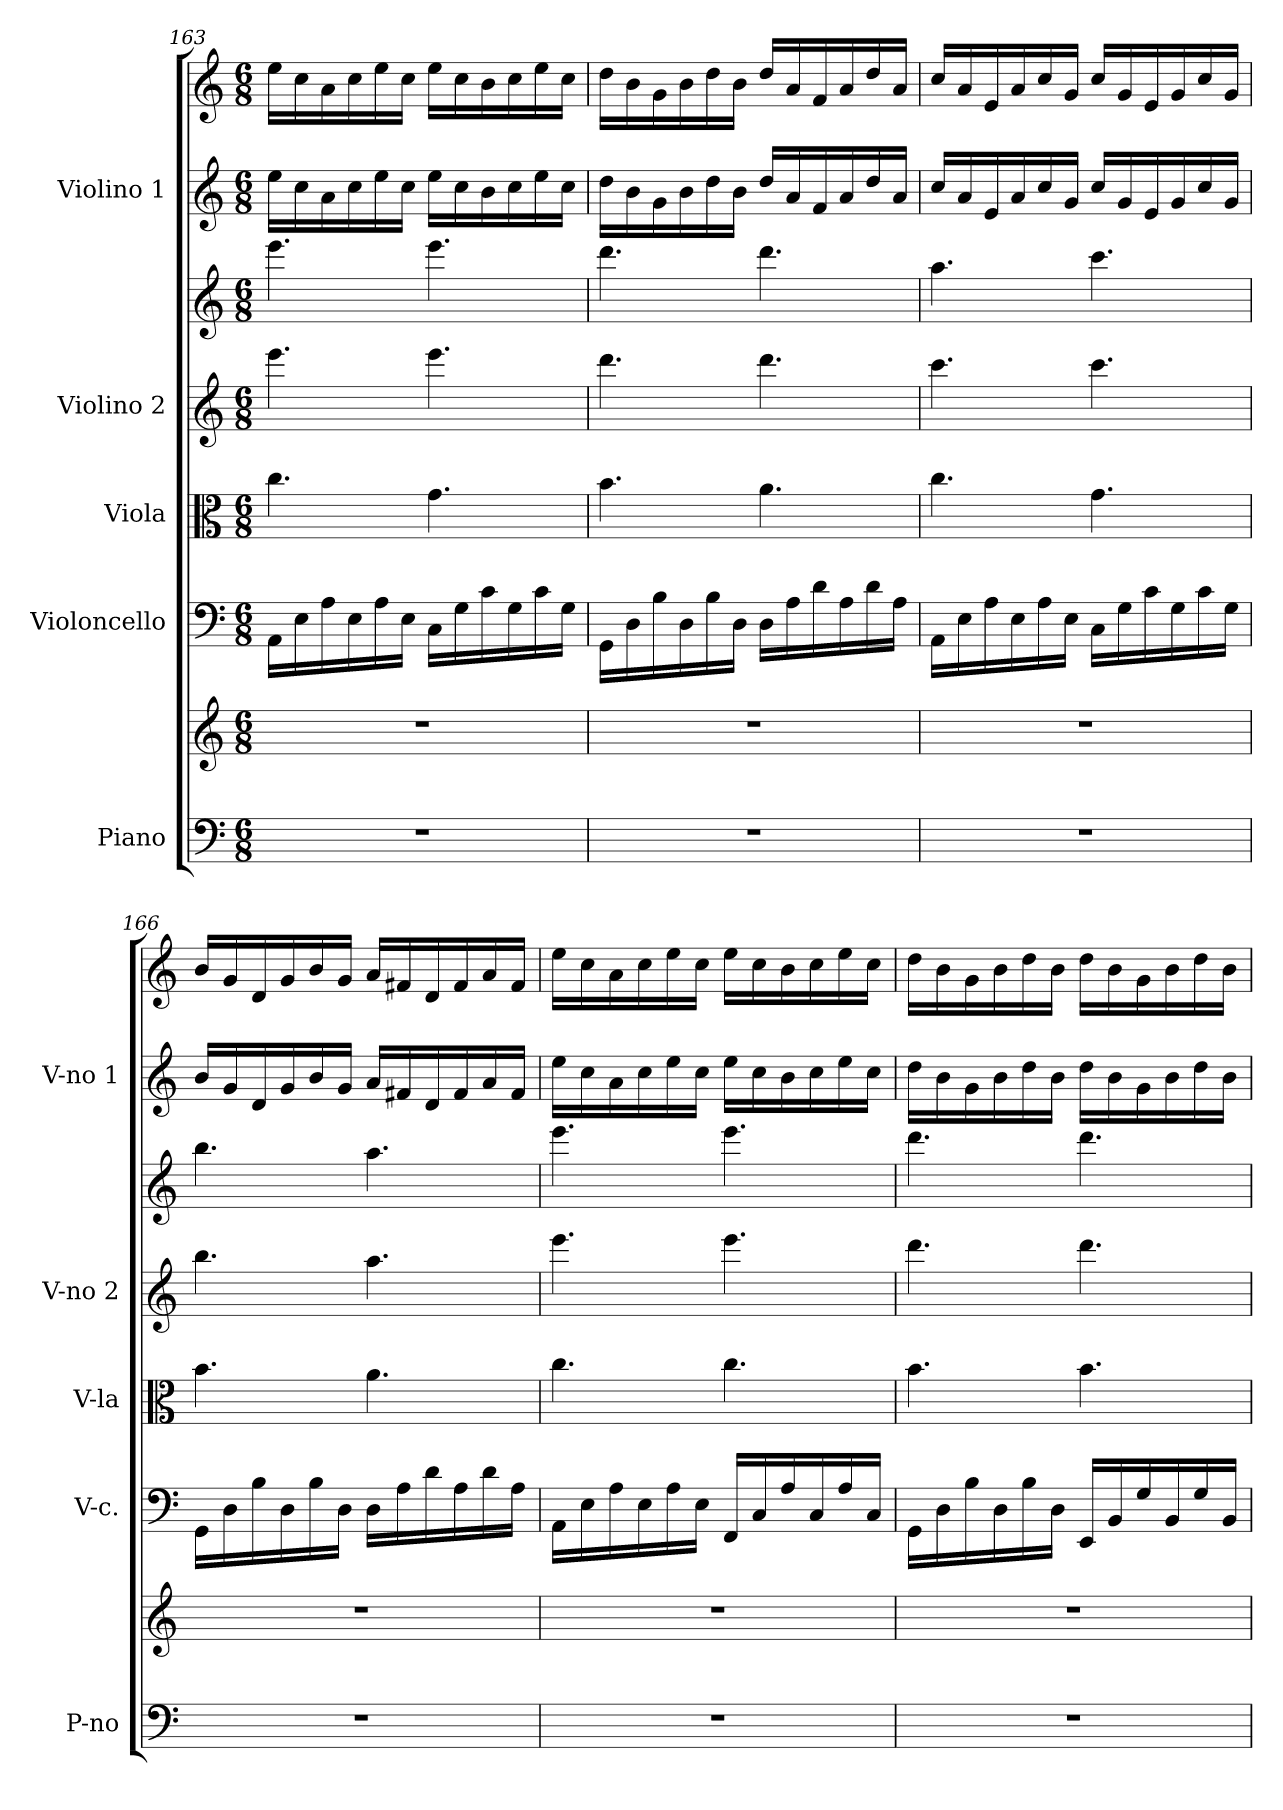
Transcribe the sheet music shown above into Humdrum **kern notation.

**kern	**kern	**kern	**kern	**kern	**kern	**kern	**kern
*part5	*part5	*part4	*part3	*part2	*part2	*part1	*part1
*staff8	*staff7	*staff6	*staff5	*staff4	*staff3	*staff2	*staff1
*I"Piano	*	*I"Violoncello	*I"Viola	*I"Violino 2	*	*I"Violino 1	*
*I'P-no	*	*I'V-c.	*I'V-la	*I'V-no 2	*	*I'V-no 1	*
*clefF4	*clefG2	*clefF4	*clefC3	*clefG2	*clefG2	*clefG2	*clefG2
*k[]	*k[]	*k[]	*k[]	*k[]	*k[]	*k[]	*k[]
*M6/8	*M6/8	*M6/8	*M6/8	*M6/8	*M6/8	*M6/8	*M6/8
=163	=163	=163	=163	=163	=163	=163	=163
2.r	2.r	16AA\LL	4.cc\	4.eee\	4.eee\	16ee\LL	16ee\LL
.	.	16E\	.	.	.	16cc\	16cc\
.	.	16A\	.	.	.	16a\	16a\
.	.	16E\	.	.	.	16cc\	16cc\
.	.	16A\	.	.	.	16ee\	16ee\
.	.	16E\JJ	.	.	.	16cc\JJ	16cc\JJ
.	.	16C\LL	4.g\	4.eee\	4.eee\	16ee\LL	16ee\LL
.	.	16G\	.	.	.	16cc\	16cc\
.	.	16c\	.	.	.	16b\	16b\
.	.	16G\	.	.	.	16cc\	16cc\
.	.	16c\	.	.	.	16ee\	16ee\
.	.	16G\JJ	.	.	.	16cc\JJ	16cc\JJ
!!LO:PB:g=z
=164	=164	=164	=164	=164	=164	=164	=164
2.r	2.r	16GG\LL	4.b\	4.ddd\	4.ddd\	16dd\LL	16dd\LL
.	.	16D\	.	.	.	16b\	16b\
.	.	16B\	.	.	.	16g\	16g\
.	.	16D\	.	.	.	16b\	16b\
.	.	16B\	.	.	.	16dd\	16dd\
.	.	16D\JJ	.	.	.	16b\JJ	16b\JJ
.	.	16D\LL	4.a\	4.ddd\	4.ddd\	16dd/LL	16dd/LL
.	.	16A\	.	.	.	16a/	16a/
.	.	16d\	.	.	.	16f/	16f/
.	.	16A\	.	.	.	16a/	16a/
.	.	16d\	.	.	.	16dd/	16dd/
.	.	16A\JJ	.	.	.	16a/JJ	16a/JJ
=165	=165	=165	=165	=165	=165	=165	=165
2.r	2.r	16AA\LL	4.cc\	4.ccc\	4.aa\	16cc/LL	16cc/LL
.	.	16E\	.	.	.	16a/	16a/
.	.	16A\	.	.	.	16e/	16e/
.	.	16E\	.	.	.	16a/	16a/
.	.	16A\	.	.	.	16cc/	16cc/
.	.	16E\JJ	.	.	.	16g/JJ	16g/JJ
.	.	16C\LL	4.g\	4.ccc\	4.ccc\	16cc/LL	16cc/LL
.	.	16G\	.	.	.	16g/	16g/
.	.	16c\	.	.	.	16e/	16e/
.	.	16G\	.	.	.	16g/	16g/
.	.	16c\	.	.	.	16cc/	16cc/
.	.	16G\JJ	.	.	.	16g/JJ	16g/JJ
=166	=166	=166	=166	=166	=166	=166	=166
2.r	2.r	16GG\LL	4.b\	4.bb\	4.bb\	16b/LL	16b/LL
.	.	16D\	.	.	.	16g/	16g/
.	.	16B\	.	.	.	16d/	16d/
.	.	16D\	.	.	.	16g/	16g/
.	.	16B\	.	.	.	16b/	16b/
.	.	16D\JJ	.	.	.	16g/JJ	16g/JJ
.	.	16D\LL	4.a\	4.aa\	4.aa\	16a/LL	16a/LL
.	.	16A\	.	.	.	16f#X/	16f#X/
.	.	16d\	.	.	.	16d/	16d/
.	.	16A\	.	.	.	16f#/	16f#/
.	.	16d\	.	.	.	16a/	16a/
.	.	16A\JJ	.	.	.	16f#/JJ	16f#/JJ
!!LO:PB:g=z
=167	=167	=167	=167	=167	=167	=167	=167
2.r	2.r	16AA\LL	4.cc\	4.eee\	4.eee\	16ee\LL	16ee\LL
.	.	16E\	.	.	.	16cc\	16cc\
.	.	16A\	.	.	.	16a\	16a\
.	.	16E\	.	.	.	16cc\	16cc\
.	.	16A\	.	.	.	16ee\	16ee\
.	.	16E\JJ	.	.	.	16cc\JJ	16cc\JJ
.	.	16FF/LL	4.cc\	4.eee\	4.eee\	16ee\LL	16ee\LL
.	.	16C/	.	.	.	16cc\	16cc\
.	.	16A/	.	.	.	16b\	16b\
.	.	16C/	.	.	.	16cc\	16cc\
.	.	16A/	.	.	.	16ee\	16ee\
.	.	16C/JJ	.	.	.	16cc\JJ	16cc\JJ
=168	=168	=168	=168	=168	=168	=168	=168
2.r	2.r	16GG\LL	4.b\	4.ddd\	4.ddd\	16dd\LL	16dd\LL
.	.	16D\	.	.	.	16b\	16b\
.	.	16B\	.	.	.	16g\	16g\
.	.	16D\	.	.	.	16b\	16b\
.	.	16B\	.	.	.	16dd\	16dd\
.	.	16D\JJ	.	.	.	16b\JJ	16b\JJ
.	.	16EE/LL	4.b\	4.ddd\	4.ddd\	16dd\LL	16dd\LL
.	.	16BB/	.	.	.	16b\	16b\
.	.	16G/	.	.	.	16g\	16g\
.	.	16BB/	.	.	.	16b\	16b\
.	.	16G/	.	.	.	16dd\	16dd\
.	.	16BB/JJ	.	.	.	16b\JJ	16b\JJ
=	=	=	=	=	=	=	=
*-	*-	*-	*-	*-	*-	*-	*-
